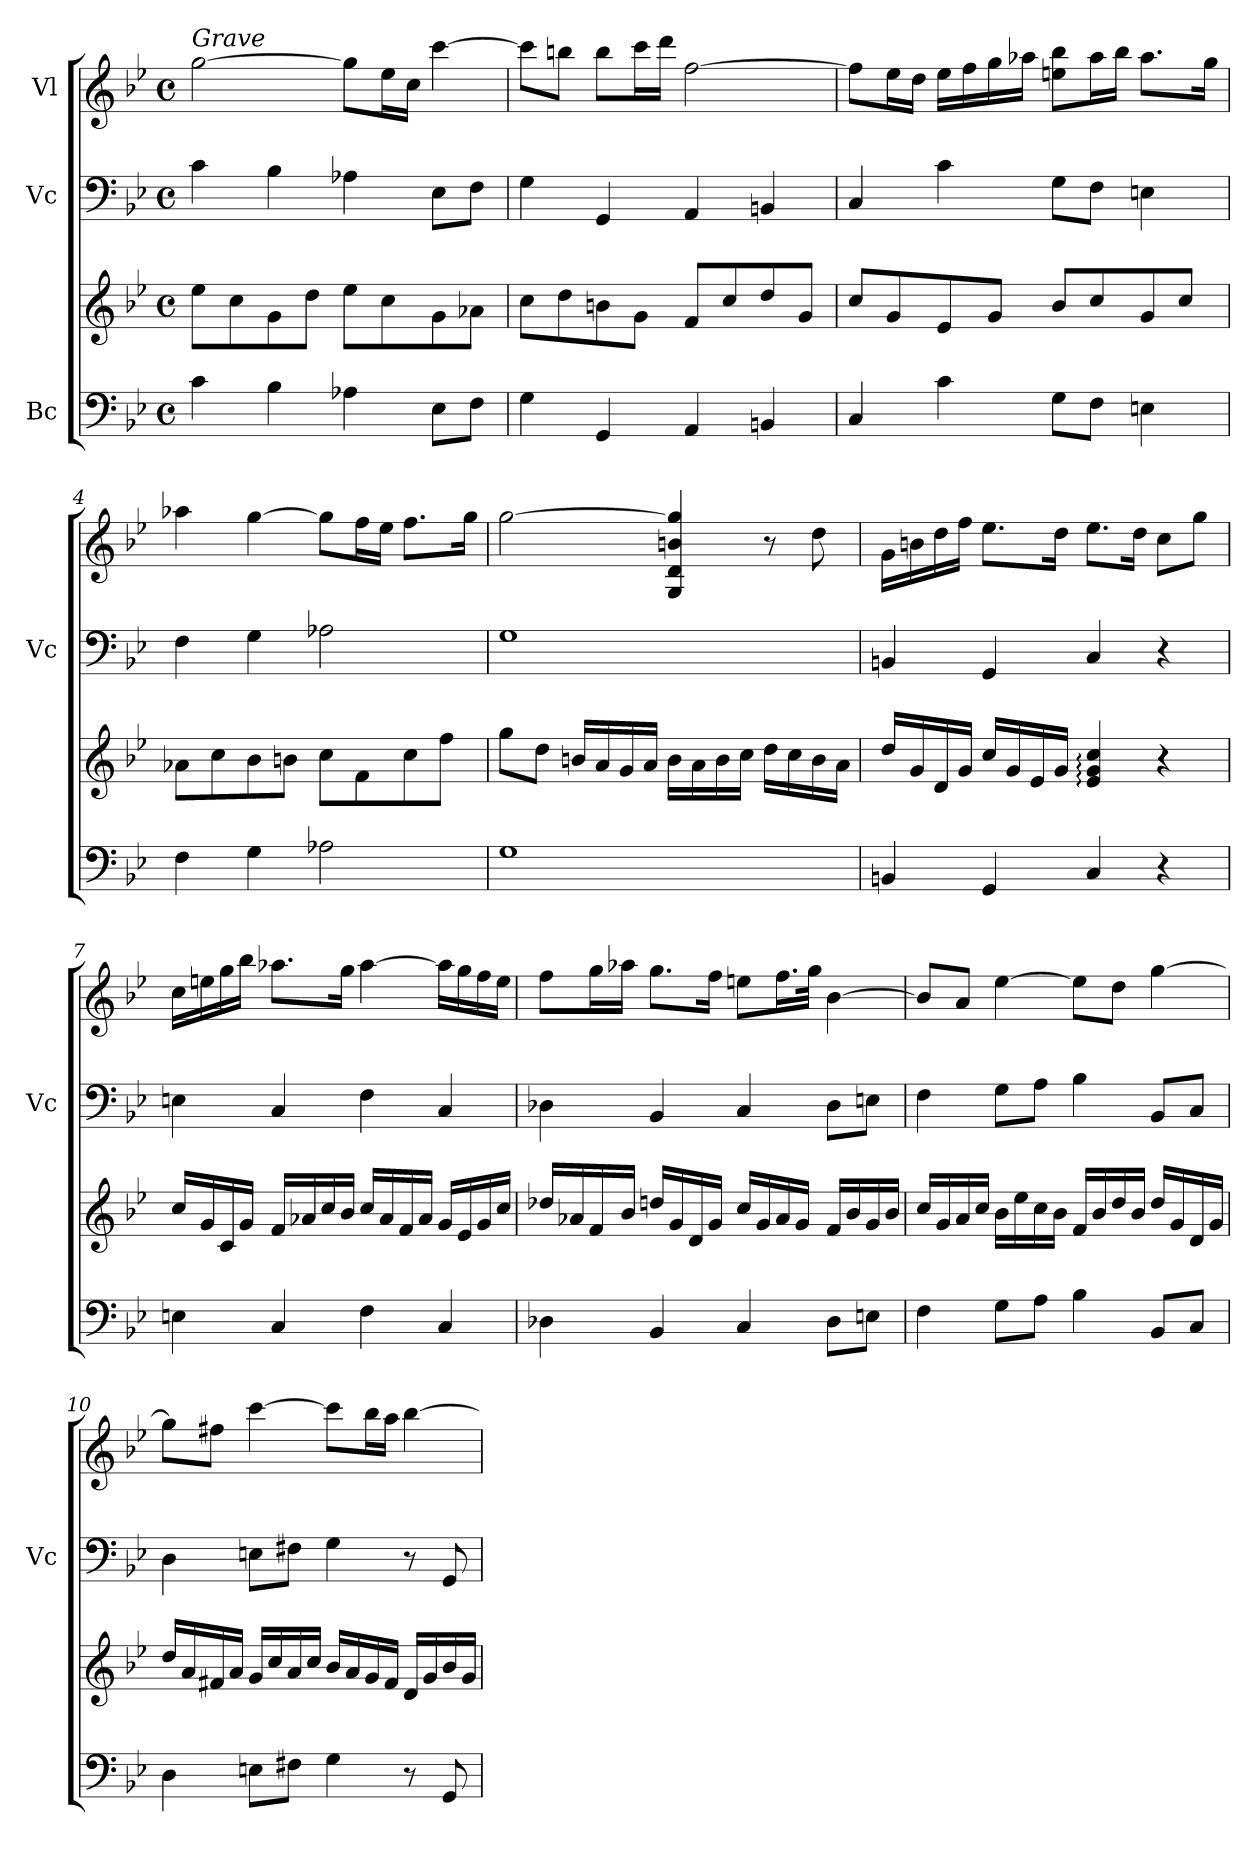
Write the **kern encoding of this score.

**kern	**kern	**kern	**kern
*part3	*part3	*part2	*part1
*staff4	*staff3	*staff2	*staff1
*I"Bc	*	*I"Vc	*I"Vl
*	*	*I'Vc	*
*clefF4	*clefG2	*clefF4	*clefG2
*k[b-e-]	*k[b-e-]	*k[b-e-]	*k[b-e-]
*M4/4	*M4/4	*M4/4	*M4/4
*met(c)	*met(c)	*met(c)	*met(c)
*MM40	*MM40	*MM40	*MM40
=1	=1	=1	=1
!	!	!	!LO:TX:a:i:t=Grave
4c\	8ee-\L	4c\	[2gg\
.	8cc\	.	.
4B-\	8g\	4B-\	.
.	8dd\J	.	.
4A-X\	8ee-\L	4A-X\	8gg\L]
.	8cc\	.	16ee-\L
.	.	.	16cc\JJ
8E-\L	8g\	8E-\L	[4ccc\
8F\J	8a-X\J	8F\J	.
=2	=2	=2	=2
4G\	8cc\L	4G\	8ccc\L]
.	8dd\	.	8bbn\J
4GG/	8bn\	4GG/	8bb\L
.	8g\J	.	16ccc\L
.	.	.	16ddd\JJ
4AA/	8f/L	4AA/	[2ff\
.	8cc/	.	.
4BBn/	8dd/	4BBn/	.
.	8g/J	.	.
=3	=3	=3	=3
4C/	8cc/L	4C/	8ff\L]
.	8g/	.	16ee-\L
.	.	.	16dd\JJ
4c\	8e-/	4c\	16ee-\LL
.	.	.	16ff\
.	8g/J	.	16gg\
.	.	.	16aa-X\JJ
8G\L	8b-/L	8G\L	8een\ 8bb-\L
8F\J	8cc/	8F\J	16aa-\L
.	.	.	16bb-\JJ
4En\	8g/	4En\	8.aa-\L
.	8cc/J	.	.
.	.	.	16gg\Jk
=4	=4	=4	=4
4F\	8a-X\L	4F\	4aa-X\
.	8cc\	.	.
4G\	8b-\	4G\	[4gg\
.	8bn\J	.	.
2A-X\	8cc\L	2A-X\	8gg\L]
.	8f\	.	16ff\L
.	.	.	16ee-\JJ
.	8cc\	.	8.ff\L
.	8ff\J	.	.
.	.	.	16gg\Jk
!!LO:LB:g=z
=5	=5	=5	=5
1G	8gg\L	1G	[2gg\
.	8dd\J	.	.
.	16bn/LL	.	.
.	16a/	.	.
.	16g/	.	.
.	16a/JJ	.	.
.	16b\LL	.	4G/ 4d/ 4bn/ 4gg/]
.	16a\	.	.
.	16b\	.	.
.	16cc\JJ	.	.
.	16dd\LL	.	8r
.	16cc\	.	.
.	16b\	.	8dd\
.	16a\JJ	.	.
=6	=6	=6	=6
4BBn/	16dd/LL	4BBn/	16g\LL
.	16g/	.	16bn\
.	16d/	.	16dd\
.	16g/JJ	.	16ff\JJ
4GG/	16cc/LL	4GG/	8.ee-\L
.	16g/	.	.
.	16e-/	.	.
.	16g/JJ	.	16dd\Jk
4C/	4e-/: 4g/: 4cc/:	4C/	8.ee-\L
.	.	.	16dd\Jk
4r	4r	4r	8cc\L
.	.	.	8gg\J
=7	=7	=7	=7
4En\	16cc/LL	4En\	16cc\LL
.	16g/	.	16een\
.	16c/	.	16gg\
.	16g/JJ	.	16bb-\JJ
4C/	16f/LL	4C/	8.aa-X\L
.	16a-X/	.	.
.	16cc/	.	.
.	16b-/JJ	.	16gg\Jk
4F\	16cc/LL	4F\	[4aa-\
.	16a-/	.	.
.	16f/	.	.
.	16a-/JJ	.	.
4C/	16g/LL	4C/	16aa-\LL]
.	16e-/	.	16gg\
.	16g/	.	16ff\
.	16cc/JJ	.	16ee\JJ
!!LO:LB:g=z
=8	=8	=8	=8
4D-X\	16dd-X/LL	4D-X\	8ff\L
.	16a-X/	.	.
.	16f/	.	16gg\L
.	16b-/JJ	.	16aa-X\JJ
4BB-/	16ddn/LL	4BB-/	8.gg\L
.	16g/	.	.
.	16d/	.	.
.	16g/JJ	.	16ff\Jk
4C/	16cc/LL	4C/	8een\L
.	16g/	.	.
.	16a-/	.	16.ff\L
.	16g/JJ	.	.
.	.	.	32gg\JJk
8D-\L	16f/LL	8D-\L	[4b-\
.	16b-/	.	.
8En\J	16g/	8En\J	.
.	16b-/JJ	.	.
=9	=9	=9	=9
4F\	16cc/LL	4F\	8b-/L]
.	16g/	.	.
.	16a/	.	8a/J
.	16cc/JJ	.	.
8G\L	16b-\LL	8G\L	[4ee-\
.	16ee-\	.	.
8A\J	16cc\	8A\J	.
.	16b-\JJ	.	.
4B-\	16f/LL	4B-\	8ee-\L]
.	16b-/	.	.
.	16dd/	.	8dd\J
.	16b-/JJ	.	.
8BB-/L	16dd/LL	8BB-/L	[4gg\
.	16g/	.	.
8C/J	16d/	8C/J	.
.	16g/JJ	.	.
=10	=10	=10	=10
4D\	16dd/LL	4D\	8gg\L]
.	16a/	.	.
.	16f#X/	.	8ff#X\J
.	16a/JJ	.	.
8En\L	16g/LL	8En\L	[4ccc\
.	16cc/	.	.
8F#X\J	16a/	8F#X\J	.
.	16cc/JJ	.	.
4G\	16b-/LL	4G\	8ccc\L]
.	16a/	.	.
.	16g/	.	16bb-\L
.	16f#/JJ	.	16aa\JJ
8r	16d/LL	8r	[4bb-\
.	16g/	.	.
8GG/	16b-/	8GG/	.
.	16g/JJ	.	.
=	=	=	=
*-	*-	*-	*-
